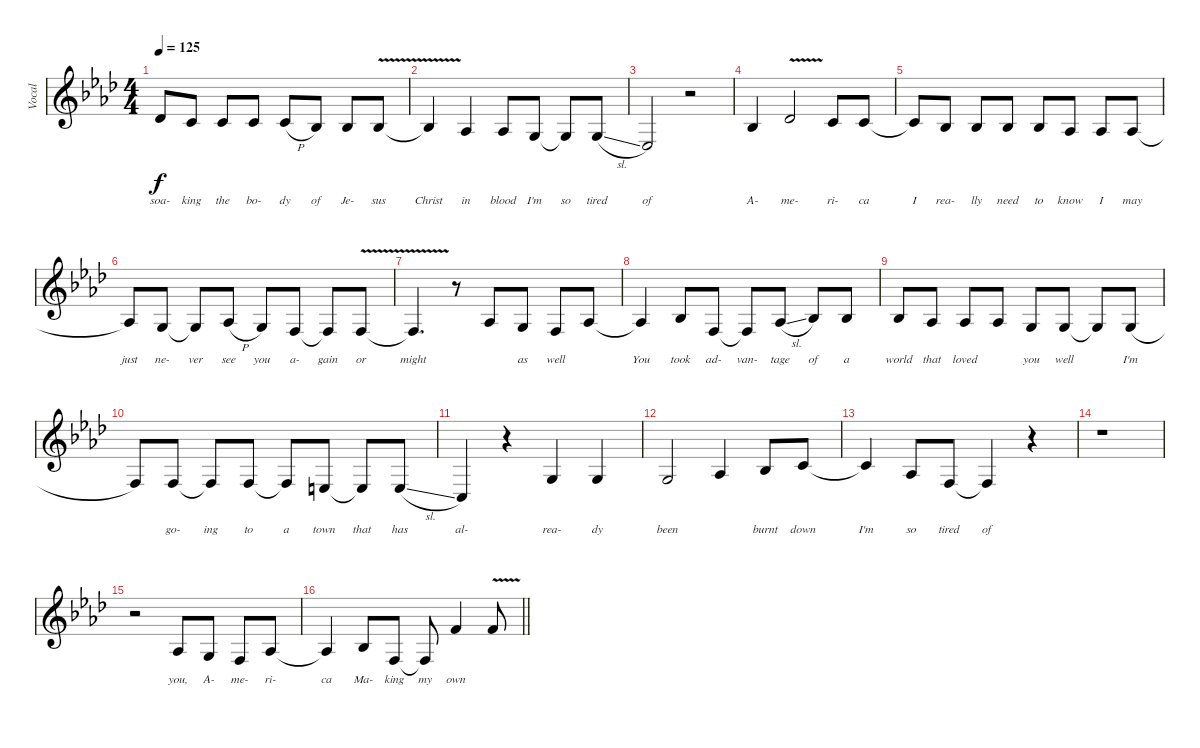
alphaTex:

\track ("Vocal" "Vocal") {instrument trombone}
\staff {score}
\tuning (E4 B3 G3 D3 A2 E2) {hide}
\ts (4 4)
\tempo 125
\clef g2
\ks fminor
2.2.8{lyrics (0 "soa-") lyrics (1 "") lyrics (2 "") lyrics (3 "") lyrics (4 "") dy f} 1.2.8{lyrics (0 "king") lyrics (1 "") lyrics (2 "") lyrics (3 "") lyrics (4 "")} 1.2.8{lyrics (0 "the") lyrics (1 "") lyrics (2 "") lyrics (3 "") lyrics (4 "")} 1.2.8{lyrics (0 "bo-") lyrics (1 "") lyrics (2 "") lyrics (3 "") lyrics (4 "")} 5.3{h}.8{lyrics (0 "dy") lyrics (1 "") lyrics (2 "") lyrics (3 "") lyrics (4 "")} 3.3.8{lyrics (0 "of") lyrics (1 "") lyrics (2 "") lyrics (3 "") lyrics (4 "")} 3.3.8{lyrics (0 "Je-") lyrics (1 "") lyrics (2 "") lyrics (3 "") lyrics (4 "")} 3.3{v}.8{lyrics (0 "sus") lyrics (1 "") lyrics (2 "") lyrics (3 "") lyrics (4 "")} |
3.3{t}.4{lyrics (0 "Christ") lyrics (1 "") lyrics (2 "") lyrics (3 "") lyrics (4 "")} 1.3.4{lyrics (0 "in") lyrics (1 "") lyrics (2 "") lyrics (3 "") lyrics (4 "")} 1.3.8{lyrics (0 "blood") lyrics (1 "") lyrics (2 "") lyrics (3 "") lyrics (4 "")} 0.3.8{lyrics (0 "I'm") lyrics (1 "") lyrics (2 "") lyrics (3 "") lyrics (4 "")} 0.3{t}.8{lyrics (0 "so") lyrics (1 "") lyrics (2 "") lyrics (3 "") lyrics (4 "")} 5.4{sl}.8{lyrics (0 "tired") lyrics (1 "") lyrics (2 "") lyrics (3 "") lyrics (4 "")} |
1.4.2{lyrics (0 "of") lyrics (1 "") lyrics (2 "") lyrics (3 "") lyrics (4 "")} r.2 |
3.3.4{lyrics (0 "A-") lyrics (1 "") lyrics (2 "") lyrics (3 "") lyrics (4 "")} 2.2{v}.2{lyrics (0 "me-") lyrics (1 "") lyrics (2 "") lyrics (3 "") lyrics (4 "")} 1.2.8{lyrics (0 "ri-") lyrics (1 "") lyrics (2 "") lyrics (3 "") lyrics (4 "")} 1.2.8{lyrics (0 "ca") lyrics (1 "") lyrics (2 "") lyrics (3 "") lyrics (4 "")} |
1.2{t}.8{lyrics (0 "I") lyrics (1 "") lyrics (2 "") lyrics (3 "") lyrics (4 "")} 3.3.8{lyrics (0 "rea-") lyrics (1 "") lyrics (2 "") lyrics (3 "") lyrics (4 "")} 3.3.8{lyrics (0 "lly") lyrics (1 "") lyrics (2 "") lyrics (3 "") lyrics (4 "")} 3.3.8{lyrics (0 "need") lyrics (1 "") lyrics (2 "") lyrics (3 "") lyrics (4 "")} 3.3.8{lyrics (0 "to") lyrics (1 "") lyrics (2 "") lyrics (3 "") lyrics (4 "")} 1.3.8{lyrics (0 "know") lyrics (1 "") lyrics (2 "") lyrics (3 "") lyrics (4 "")} 1.3.8{lyrics (0 "I") lyrics (1 "") lyrics (2 "") lyrics (3 "") lyrics (4 "")} 1.3.8{lyrics (0 "may") lyrics (1 "") lyrics (2 "") lyrics (3 "") lyrics (4 "")} |
1.3{t}.8{lyrics (0 "just") lyrics (1 "") lyrics (2 "") lyrics (3 "") lyrics (4 "")} 0.3.8{lyrics (0 "ne-") lyrics (1 "") lyrics (2 "") lyrics (3 "") lyrics (4 "")} 0.3{t}.8{lyrics (0 "ver") lyrics (1 "") lyrics (2 "") lyrics (3 "") lyrics (4 "")} 1.3{h}.8{lyrics (0 "see") lyrics (1 "") lyrics (2 "") lyrics (3 "") lyrics (4 "")} 0.3.8{lyrics (0 "you") lyrics (1 "") lyrics (2 "") lyrics (3 "") lyrics (4 "")} 3.4.8{lyrics (0 "a-") lyrics (1 "") lyrics (2 "") lyrics (3 "") lyrics (4 "")} 3.4{t}.8{lyrics (0 "gain") lyrics (1 "") lyrics (2 "") lyrics (3 "") lyrics (4 "")} 3.4{v}.8{lyrics (0 "or") lyrics (1 "") lyrics (2 "") lyrics (3 "") lyrics (4 "")} |
3.4{t}.4{d lyrics (0 "might") lyrics (1 "") lyrics (2 "") lyrics (3 "") lyrics (4 "")} r.8 1.3.8{lyrics (0 "") lyrics (1 "") lyrics (2 "") lyrics (3 "") lyrics (4 "")} 0.3.8{lyrics (0 "as") lyrics (1 "") lyrics (2 "") lyrics (3 "") lyrics (4 "")} 3.4.8{lyrics (0 "well") lyrics (1 "") lyrics (2 "") lyrics (3 "") lyrics (4 "")} 1.3.8{lyrics (0 "") lyrics (1 "") lyrics (2 "") lyrics (3 "") lyrics (4 "")} |
1.3{t}.4{lyrics (0 "You") lyrics (1 "") lyrics (2 "") lyrics (3 "") lyrics (4 "")} 3.3.8{lyrics (0 "took") lyrics (1 "") lyrics (2 "") lyrics (3 "") lyrics (4 "")} 3.4.8{lyrics (0 "ad-") lyrics (1 "") lyrics (2 "") lyrics (3 "") lyrics (4 "")} 3.4{t}.8{lyrics (0 "van-") lyrics (1 "") lyrics (2 "") lyrics (3 "") lyrics (4 "")} 1.3{sl}.8{lyrics (0 "tage") lyrics (1 "") lyrics (2 "") lyrics (3 "") lyrics (4 "")} 3.3.8{lyrics (0 "of") lyrics (1 "") lyrics (2 "") lyrics (3 "") lyrics (4 "")} 3.3.8{lyrics (0 "a") lyrics (1 "") lyrics (2 "") lyrics (3 "") lyrics (4 "")} |
3.3.8{lyrics (0 "world") lyrics (1 "") lyrics (2 "") lyrics (3 "") lyrics (4 "")} 1.3.8{lyrics (0 "that") lyrics (1 "") lyrics (2 "") lyrics (3 "") lyrics (4 "")} 1.3.8{lyrics (0 "loved") lyrics (1 "") lyrics (2 "") lyrics (3 "") lyrics (4 "")} 1.3.8{lyrics (0 "") lyrics (1 "") lyrics (2 "") lyrics (3 "") lyrics (4 "")} 0.3.8{lyrics (0 "you") lyrics (1 "") lyrics (2 "") lyrics (3 "") lyrics (4 "")} 0.3.8{lyrics (0 "well") lyrics (1 "") lyrics (2 "") lyrics (3 "") lyrics (4 "")} 0.3{t}.8{lyrics (0 "") lyrics (1 "") lyrics (2 "") lyrics (3 "") lyrics (4 "")} 5.4{h}.8{lyrics (0 "I'm") lyrics (1 "") lyrics (2 "") lyrics (3 "") lyrics (4 "")} |
3.4.8{lyrics (0 "") lyrics (1 "") lyrics (2 "") lyrics (3 "") lyrics (4 "")} 3.4.8{lyrics (0 "go-") lyrics (1 "") lyrics (2 "") lyrics (3 "") lyrics (4 "")} 3.4{t}.8{lyrics (0 "ing") lyrics (1 "") lyrics (2 "") lyrics (3 "") lyrics (4 "")} 3.4.8{lyrics (0 "to") lyrics (1 "") lyrics (2 "") lyrics (3 "") lyrics (4 "")} 3.4{t}.8{lyrics (0 "a") lyrics (1 "") lyrics (2 "") lyrics (3 "") lyrics (4 "")} 2.4.8{lyrics (0 "town") lyrics (1 "") lyrics (2 "") lyrics (3 "") lyrics (4 "")} 2.4{t}.8{lyrics (0 "that") lyrics (1 "") lyrics (2 "") lyrics (3 "") lyrics (4 "")} 7.5{sl}.8{lyrics (0 "has") lyrics (1 "") lyrics (2 "") lyrics (3 "") lyrics (4 "")} |
3.5.4{lyrics (0 "al-") lyrics (1 "") lyrics (2 "") lyrics (3 "") lyrics (4 "")} r.4 0.3.4{lyrics (0 "rea-") lyrics (1 "") lyrics (2 "") lyrics (3 "") lyrics (4 "")} 0.3.4{lyrics (0 "dy") lyrics (1 "") lyrics (2 "") lyrics (3 "") lyrics (4 "")} |
0.3.2{lyrics (0 "been") lyrics (1 "") lyrics (2 "") lyrics (3 "") lyrics (4 "")} 1.3.4{lyrics (0 "") lyrics (1 "") lyrics (2 "") lyrics (3 "") lyrics (4 "")} 3.3.8{lyrics (0 "burnt") lyrics (1 "") lyrics (2 "") lyrics (3 "") lyrics (4 "")} 1.2.8{lyrics (0 "down") lyrics (1 "") lyrics (2 "") lyrics (3 "") lyrics (4 "")} |
1.2{t}.4{lyrics (0 "I'm") lyrics (1 "") lyrics (2 "") lyrics (3 "") lyrics (4 "")} 1.3.8{lyrics (0 "so") lyrics (1 "") lyrics (2 "") lyrics (3 "") lyrics (4 "")} 3.4.8{lyrics (0 "tired") lyrics (1 "") lyrics (2 "") lyrics (3 "") lyrics (4 "")} 3.4{t}.4{lyrics (0 "of") lyrics (1 "") lyrics (2 "") lyrics (3 "") lyrics (4 "")} r.4 |
r.1 |
r.2 1.3.8{lyrics (0 "you,") lyrics (1 "") lyrics (2 "") lyrics (3 "") lyrics (4 "")} 0.3.8{lyrics (0 "A-") lyrics (1 "") lyrics (2 "") lyrics (3 "") lyrics (4 "")} 3.4.8{lyrics (0 "me-") lyrics (1 "") lyrics (2 "") lyrics (3 "") lyrics (4 "")} 1.3.8{lyrics (0 "ri-") lyrics (1 "") lyrics (2 "") lyrics (3 "") lyrics (4 "")} |
\barLineRight lightlight
1.3{t}.4{lyrics (0 "ca") lyrics (1 "") lyrics (2 "") lyrics (3 "") lyrics (4 "")} 3.3.8{lyrics (0 "Ma-") lyrics (1 "") lyrics (2 "") lyrics (3 "") lyrics (4 "")} 3.4.8{lyrics (0 "king") lyrics (1 "") lyrics (2 "") lyrics (3 "") lyrics (4 "")} 3.4{t}.8{lyrics (0 "my") lyrics (1 "") lyrics (2 "") lyrics (3 "") lyrics (4 "")} 1.1.4{lyrics (0 "own") lyrics (1 "") lyrics (2 "") lyrics (3 "") lyrics (4 "")} 1.1{v}.8{lyrics (0 "") lyrics (1 "") lyrics (2 "") lyrics (3 "") lyrics (4 "")}
